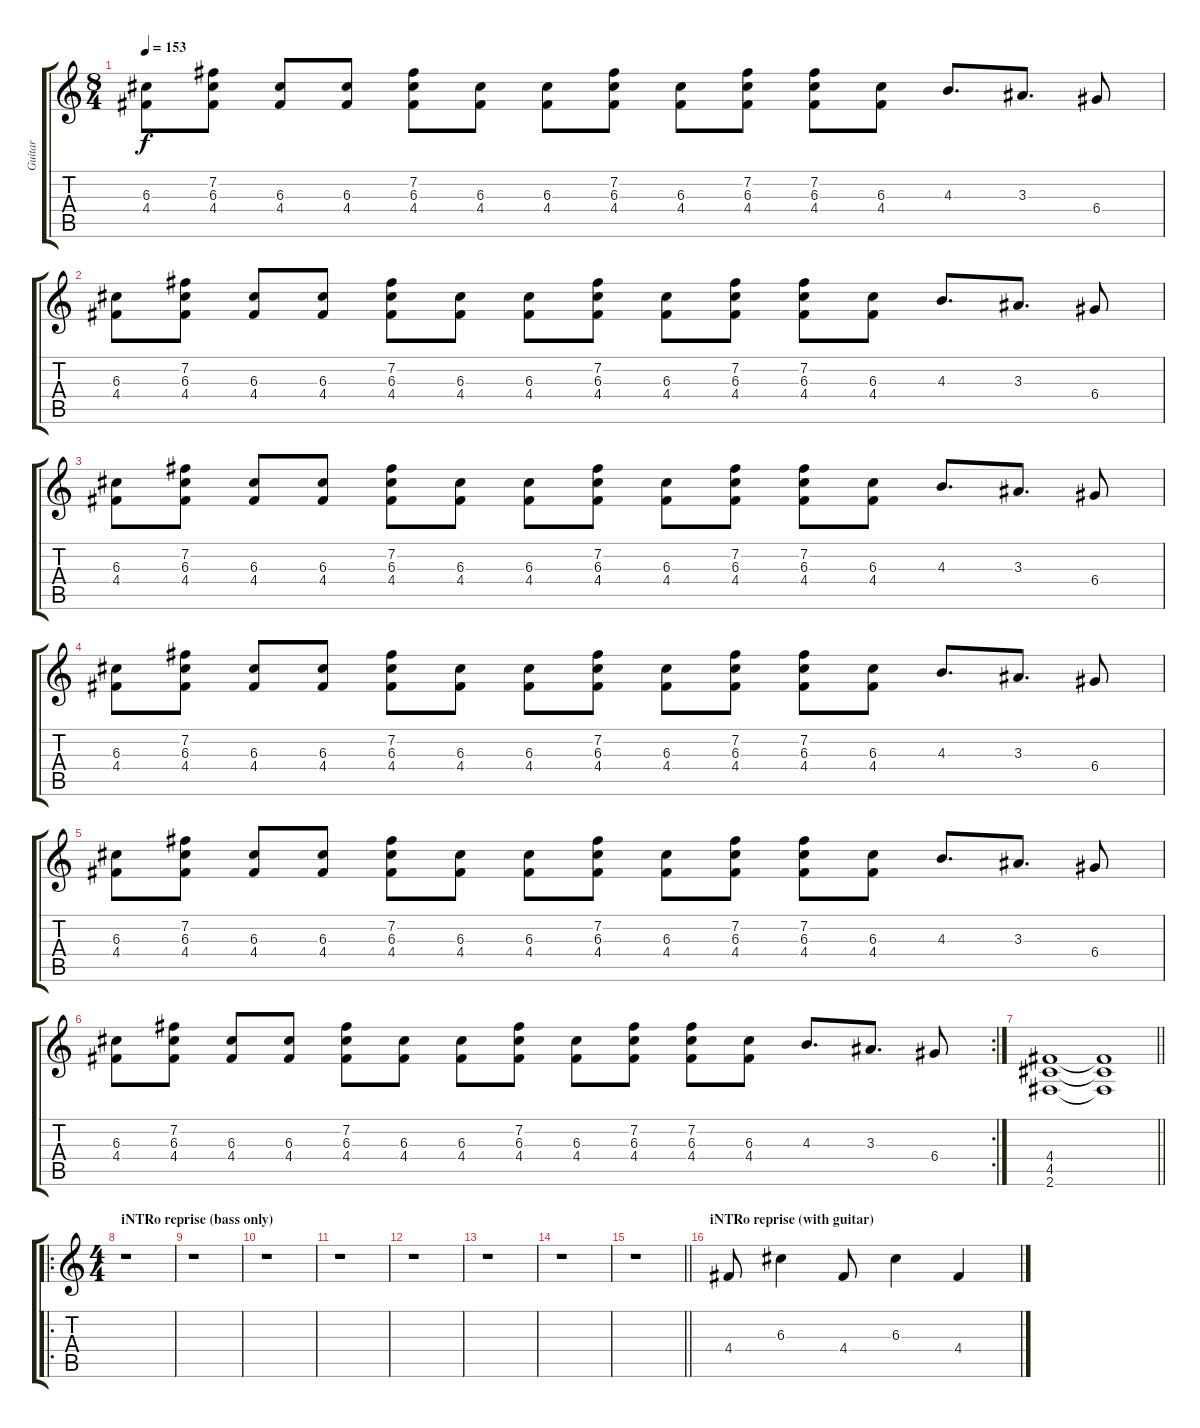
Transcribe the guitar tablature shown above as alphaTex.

\track ("Guitar" "Guitar") {instrument distortionguitar}
\staff {score tabs}
\tuning (E4 B3 G3 D3 A2 E2) {hide}
\ts (8 4)
\tempo 153
\clef g2
\ks c
(6.3 4.4).8{dy f} (7.2 6.3 4.4).8 (6.3 4.4).8 (6.3 4.4).8 (7.2 6.3 4.4).8 (6.3 4.4).8 (6.3 4.4).8 (7.2 6.3 4.4).8 (6.3 4.4).8 (7.2 6.3 4.4).8 (7.2 6.3 4.4).8 (6.3 4.4).8 4.3.8{d} 3.3.8{d} 6.4.8 |
(6.3 4.4).8 (7.2 6.3 4.4).8 (6.3 4.4).8 (6.3 4.4).8 (7.2 6.3 4.4).8 (6.3 4.4).8 (6.3 4.4).8 (7.2 6.3 4.4).8 (6.3 4.4).8 (7.2 6.3 4.4).8 (7.2 6.3 4.4).8 (6.3 4.4).8 4.3.8{d} 3.3.8{d} 6.4.8 |
(6.3 4.4).8 (7.2 6.3 4.4).8 (6.3 4.4).8 (6.3 4.4).8 (7.2 6.3 4.4).8 (6.3 4.4).8 (6.3 4.4).8 (7.2 6.3 4.4).8 (6.3 4.4).8 (7.2 6.3 4.4).8 (7.2 6.3 4.4).8 (6.3 4.4).8 4.3.8{d} 3.3.8{d} 6.4.8 |
(6.3 4.4).8 (7.2 6.3 4.4).8 (6.3 4.4).8 (6.3 4.4).8 (7.2 6.3 4.4).8 (6.3 4.4).8 (6.3 4.4).8 (7.2 6.3 4.4).8 (6.3 4.4).8 (7.2 6.3 4.4).8 (7.2 6.3 4.4).8 (6.3 4.4).8 4.3.8{d} 3.3.8{d} 6.4.8 |
(6.3 4.4).8 (7.2 6.3 4.4).8 (6.3 4.4).8 (6.3 4.4).8 (7.2 6.3 4.4).8 (6.3 4.4).8 (6.3 4.4).8 (7.2 6.3 4.4).8 (6.3 4.4).8 (7.2 6.3 4.4).8 (7.2 6.3 4.4).8 (6.3 4.4).8 4.3.8{d} 3.3.8{d} 6.4.8 |
\rc 2
(6.3 4.4).8 (7.2 6.3 4.4).8 (6.3 4.4).8 (6.3 4.4).8 (7.2 6.3 4.4).8 (6.3 4.4).8 (6.3 4.4).8 (7.2 6.3 4.4).8 (6.3 4.4).8 (7.2 6.3 4.4).8 (7.2 6.3 4.4).8 (6.3 4.4).8 4.3.8{d} 3.3.8{d} 6.4.8 |
\barLineRight lightlight
(4.4 4.5 2.6).1 (4.4{t} 4.5{t} 2.6{t}).1 |
\ro
\ts (4 4)
\section ("" "iNTRo reprise (bass only)")
r.1 |
r.1 |
r.1 |
r.1 |
r.1 |
r.1 |
r.1 |
\barLineRight lightlight
r.1 |
\section ("" "iNTRo reprise (with guitar)")
4.4.8 6.3.4 4.4.8 6.3.4 4.4.4
